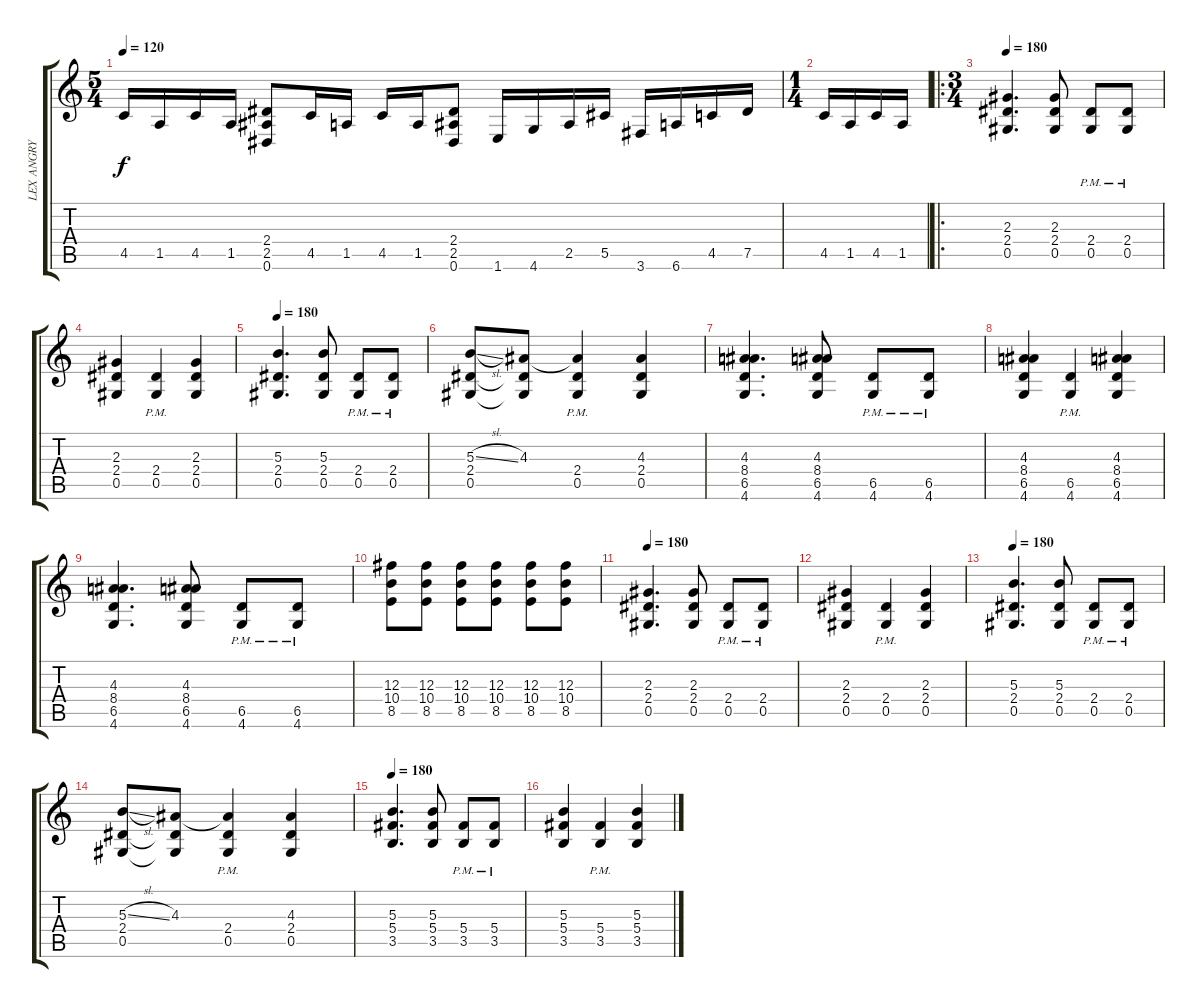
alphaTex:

\track ("LEX ANGRY" "LEX ANGRY") {instrument distortionguitar}
\staff {score tabs}
\tuning (Eb4 Bb3 Gb3 Db3 Ab2 Eb2) {hide}
\ts (5 4)
\tempo 120
\clef g2
\ks c
4.5.16{dy f} 1.5.16 4.5.16 1.5.16 (2.4 2.5 0.6).8 4.5.16 1.5.16 4.5.16 1.5.16 (2.4 2.5 0.6).8 1.6.16 4.6.16 2.5.16 5.5.16 3.6.16 6.6.16 4.5.16 7.5.16 |
\ts (1 4)
4.5.16 1.5.16 4.5.16 1.5.16 |
\ro
\ts (3 4)
\tempo 180
(2.3 2.4 0.5).4{d} (2.3 2.4 0.5).8 (2.4 0.5{pm}).8 (2.4 0.5{pm}).8 |
(2.3 2.4 0.5).4 (2.4 0.5{pm}).4 (2.3 2.4 0.5).4 |
\tempo 180
(5.3 2.4 0.5).4{d} (5.3 2.4 0.5).8 (2.4 0.5{pm}).8 (2.4 0.5{pm}).8 |
(5.3{sl} 2.4 0.5).8 (4.3 2.4{t} 0.5{t}).8 (4.3{t} 2.4 0.5{pm}).4 (4.3 2.4 0.5).4 |
(4.3 8.4 6.5 4.6).4{d} (4.3 8.4 6.5 4.6).8 (6.5{pm} 4.6).8 (6.5{pm} 4.6).8 |
(4.3 8.4 6.5 4.6).4 (6.5{pm} 4.6).4 (4.3 8.4 6.5 4.6).4 |
(4.3 8.4 6.5 4.6).4{d} (4.3 8.4 6.5 4.6).8 (6.5{pm} 4.6).8 (6.5{pm} 4.6).8 |
(12.3 10.4 8.5).8 (12.3 10.4 8.5).8 (12.3 10.4 8.5).8 (12.3 10.4 8.5).8 (12.3 10.4 8.5).8 (12.3 10.4 8.5).8 |
\tempo 180
(2.3 2.4 0.5).4{d} (2.3 2.4 0.5).8 (2.4 0.5{pm}).8 (2.4 0.5{pm}).8 |
(2.3 2.4 0.5).4 (2.4 0.5{pm}).4 (2.3 2.4 0.5).4 |
\tempo 180
(5.3 2.4 0.5).4{d} (5.3 2.4 0.5).8 (2.4 0.5{pm}).8 (2.4 0.5{pm}).8 |
(5.3{sl} 2.4 0.5).8 (4.3 2.4{t} 0.5{t}).8 (4.3{t} 2.4 0.5{pm}).4 (4.3 2.4 0.5).4 |
\tempo 180
(5.3 5.4 3.5).4{d} (5.3 5.4 3.5).8 (5.4 3.5{pm}).8 (5.4 3.5{pm}).8 |
(5.3 5.4 3.5).4 (5.4 3.5{pm}).4 (5.3 5.4 3.5).4
